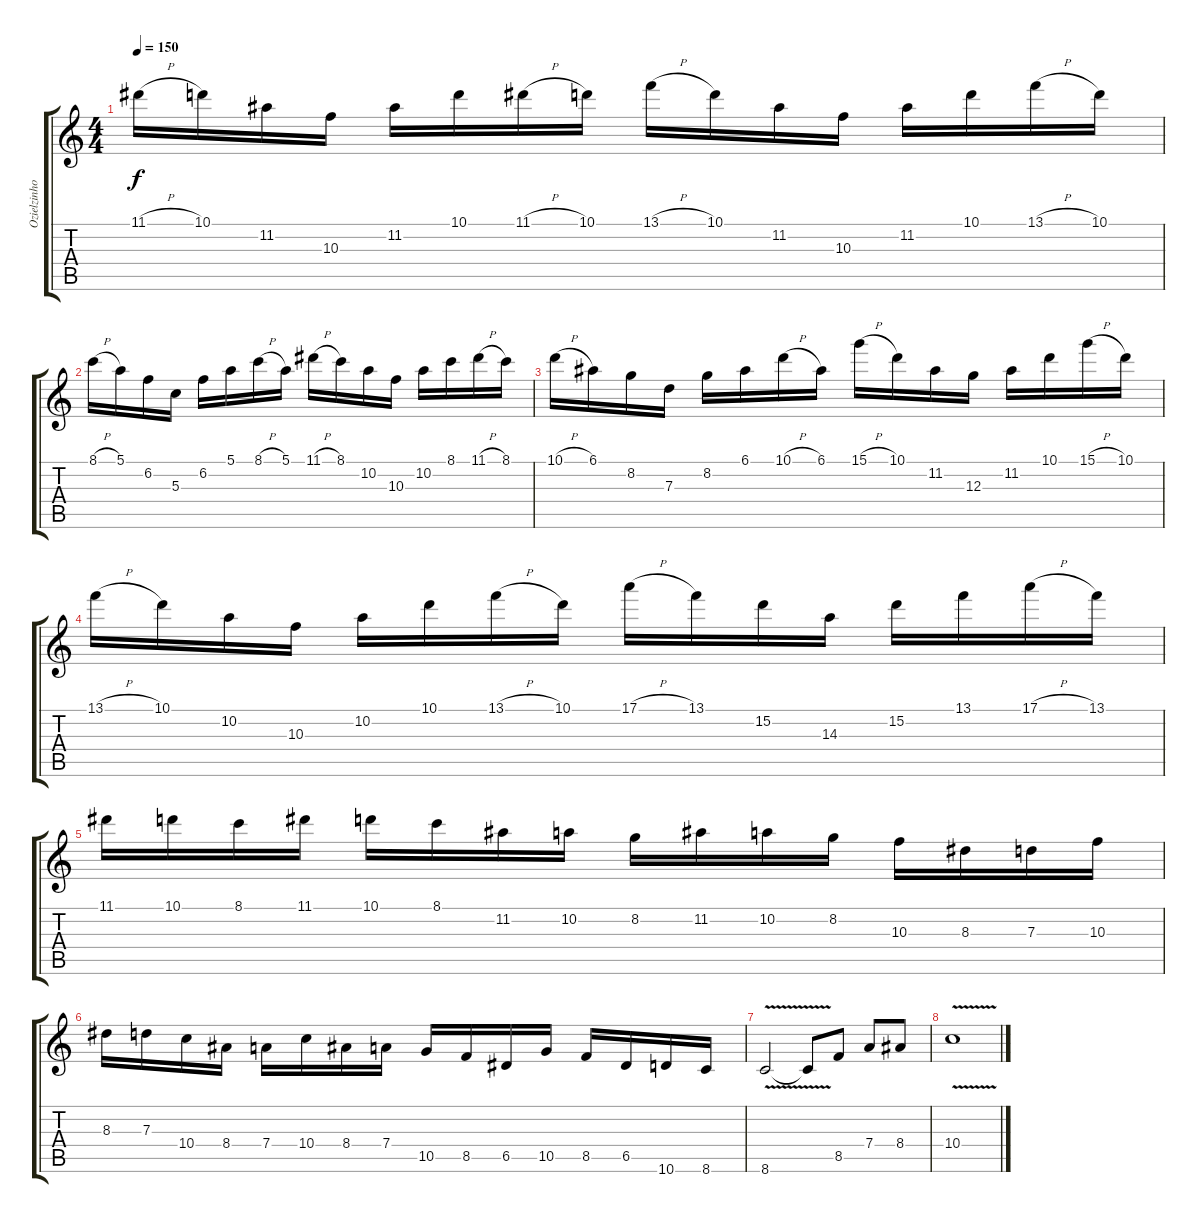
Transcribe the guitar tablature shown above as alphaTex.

\track ("Ozielzinho" "Ozielzinho") {instrument overdrivenguitar}
\staff {score tabs}
\tuning (E4 B3 G3 D3 A2 E2) {hide}
\ts (4 4)
\tempo 150
\clef g2
\ks c
11.1{h}.16{dy f} 10.1.16 11.2.16 10.3.16 11.2.16 10.1.16 11.1{h}.16 10.1.16 13.1{h}.16 10.1.16 11.2.16 10.3.16 11.2.16 10.1.16 13.1{h}.16 10.1.16 |
8.1{h}.16 5.1.16 6.2.16 5.3.16 6.2.16 5.1.16 8.1{h}.16 5.1.16 11.1{h}.16 8.1.16 10.2.16 10.3.16 10.2.16 8.1.16 11.1{h}.16 8.1.16 |
10.1{h}.16 6.1.16 8.2.16 7.3.16 8.2.16 6.1.16 10.1{h}.16 6.1.16 15.1{h}.16 10.1.16 11.2.16 12.3.16 11.2.16 10.1.16 15.1{h}.16 10.1.16 |
13.1{h}.16 10.1.16 10.2.16 10.3.16 10.2.16 10.1.16 13.1{h}.16 10.1.16 17.1{h}.16 13.1.16 15.2.16 14.3.16 15.2.16 13.1.16 17.1{h}.16 13.1.16 |
11.1.16 10.1.16 8.1.16 11.1.16 10.1.16 8.1.16 11.2.16 10.2.16 8.2.16 11.2.16 10.2.16 8.2.16 10.3.16 8.3.16 7.3.16 10.3.16 |
8.3.16 7.3.16 10.4.16 8.4.16 7.4.16 10.4.16 8.4.16 7.4.16 10.5.16 8.5.16 6.5.16 10.5.16 8.5.16 6.5.16 10.6.16 8.6.16 |
8.6{v}.2 8.6{t}.8 8.5.8 7.4.8 8.4.8 |
10.4{v}.1
